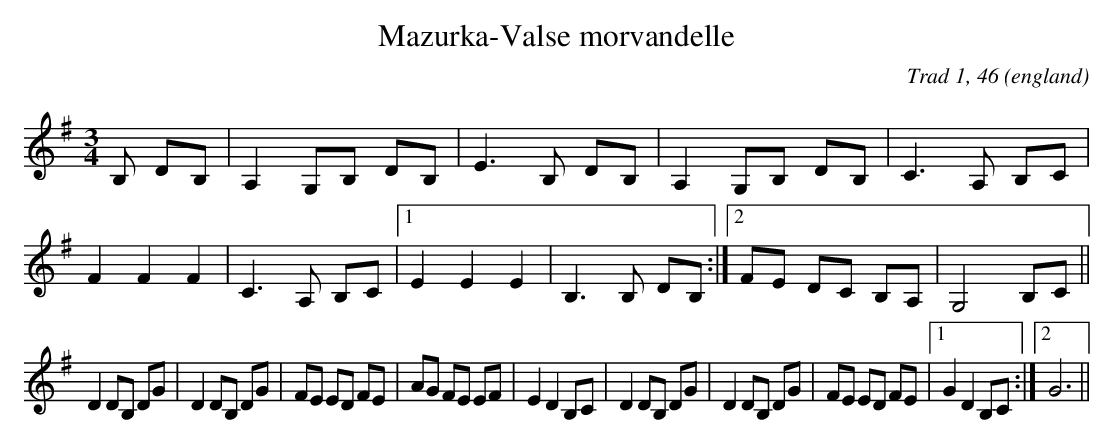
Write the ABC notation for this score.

X:1
T:Mazurka-Valse morvandelle
O:england
C:Trad 1, 46
M:3/4
L:1/8
K:G
B, DB,|A,2 G,B, DB,|E3 B, DB,|A,2 G,B, DB,|C3 A, B,C|\
F2F2F2|C3A, B,C|1 E2E2E2|\
B,3 B, DB,:|2 FE DC B,A,|G,4 B,C||
D2 DB, DG|D2 DB, DG|FE ED FE|AG FE EF|E2D2B,C|\
D2 DB, DG|D2 DB, DG|FE ED FE|1 G2D2 B,C:|2 G6||
